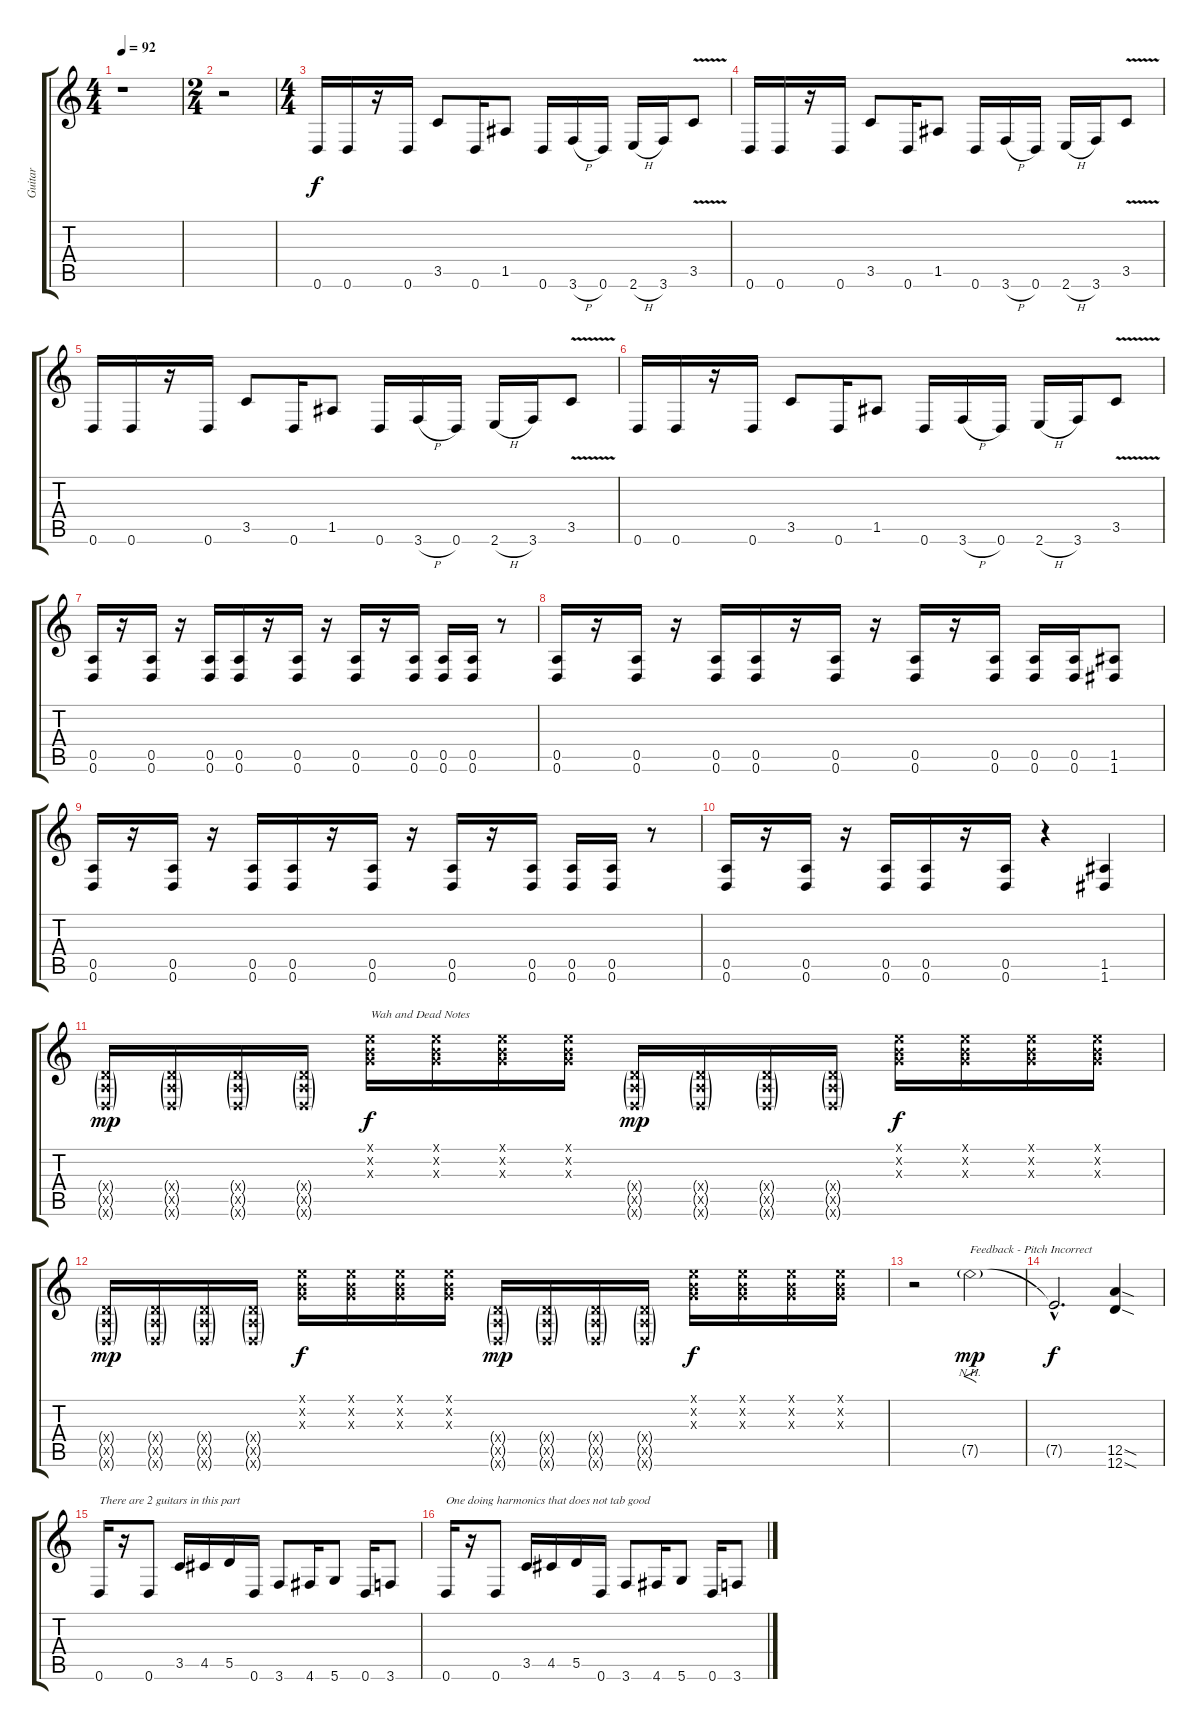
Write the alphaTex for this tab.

\track ("Guitar" "Guitar") {instrument distortionguitar}
\staff {score tabs}
\tuning (E4 B3 G3 D3 A2 D2) {hide}
\ts (4 4)
\tempo 92
\clef g2
\ks c
r.1{dy f instrument distortionguitar} |
\ts (2 4)
r.2 |
\ts (4 4)
0.6.16 0.6.16 r.16 0.6.16 3.5.8 0.6.16 1.5.8 0.6.16 3.6{h}.16 0.6.16 2.6{h}.16 3.6.16 3.5{v}.8 |
0.6.16 0.6.16 r.16 0.6.16 3.5.8 0.6.16 1.5.8 0.6.16 3.6{h}.16 0.6.16 2.6{h}.16 3.6.16 3.5{v}.8 |
0.6.16 0.6.16 r.16 0.6.16 3.5.8 0.6.16 1.5.8 0.6.16 3.6{h}.16 0.6.16 2.6{h}.16 3.6.16 3.5{v}.8 |
0.6.16 0.6.16 r.16 0.6.16 3.5.8 0.6.16 1.5.8 0.6.16 3.6{h}.16 0.6.16 2.6{h}.16 3.6.16 3.5{v}.8 |
(0.5 0.6).16 r.16 (0.5 0.6).16 r.16 (0.5 0.6).16 (0.5 0.6).16 r.16 (0.5 0.6).16 r.16 (0.5 0.6).16 r.16 (0.5 0.6).16 (0.5 0.6).16 (0.5 0.6).16 r.8 |
(0.5 0.6).16 r.16 (0.5 0.6).16 r.16 (0.5 0.6).16 (0.5 0.6).16 r.16 (0.5 0.6).16 r.16 (0.5 0.6).16 r.16 (0.5 0.6).16 (0.5 0.6).16 (0.5 0.6).16 (1.5 1.6).8 |
(0.5 0.6).16 r.16 (0.5 0.6).16 r.16 (0.5 0.6).16 (0.5 0.6).16 r.16 (0.5 0.6).16 r.16 (0.5 0.6).16 r.16 (0.5 0.6).16 (0.5 0.6).16 (0.5 0.6).16 r.8 |
(0.5 0.6).16 r.16 (0.5 0.6).16 r.16 (0.5 0.6).16 (0.5 0.6).16 r.16 (0.5 0.6).16 r.4 (1.5 1.6).4 |
(0.4{g x} 0.5{g x} 0.6{g x}).16{dy mp instrument guitarharmonics} (0.4{g x} 0.5{g x} 0.6{g x}).16 (0.4{g x} 0.5{g x} 0.6{g x}).16 (0.4{g x} 0.5{g x} 0.6{g x}).16 (0.1{x} 0.2{x} 0.3{x}).16{txt "Wah and Dead Notes" dy f} (0.1{x} 0.2{x} 0.3{x}).16 (0.1{x} 0.2{x} 0.3{x}).16 (0.1{x} 0.2{x} 0.3{x}).16 (0.4{g x} 0.5{g x} 0.6{g x}).16{dy mp} (0.4{g x} 0.5{g x} 0.6{g x}).16 (0.4{g x} 0.5{g x} 0.6{g x}).16 (0.4{g x} 0.5{g x} 0.6{g x}).16 (0.1{x} 0.2{x} 0.3{x}).16{dy f} (0.1{x} 0.2{x} 0.3{x}).16 (0.1{x} 0.2{x} 0.3{x}).16 (0.1{x} 0.2{x} 0.3{x}).16 |
(0.4{g x} 0.5{g x} 0.6{g x}).16{dy mp} (0.4{g x} 0.5{g x} 0.6{g x}).16 (0.4{g x} 0.5{g x} 0.6{g x}).16 (0.4{g x} 0.5{g x} 0.6{g x}).16 (0.1{x} 0.2{x} 0.3{x}).16{dy f} (0.1{x} 0.2{x} 0.3{x}).16 (0.1{x} 0.2{x} 0.3{x}).16 (0.1{x} 0.2{x} 0.3{x}).16 (0.4{g x} 0.5{g x} 0.6{g x}).16{dy mp} (0.4{g x} 0.5{g x} 0.6{g x}).16 (0.4{g x} 0.5{g x} 0.6{g x}).16 (0.4{g x} 0.5{g x} 0.6{g x}).16 (0.1{x} 0.2{x} 0.3{x}).16{dy f} (0.1{x} 0.2{x} 0.3{x}).16 (0.1{x} 0.2{x} 0.3{x}).16 (0.1{x} 0.2{x} 0.3{x}).16 |
r.2 7.5{nh g}.2{f txt "Feedback - Pitch Incorrect" dy mp instrument distortionguitar} |
7.5{hac t}.2{d dy f} (12.5{sod} 12.6{sod}).4 |
0.6.16{txt "There are 2 guitars in this part"} r.16 0.6.8 3.5.16 4.5.16 5.5.16 0.6.16 3.6.8 4.6.16 5.6.8 0.6.16 3.6.8 |
0.6.16{txt "One doing harmonics that does not tab good"} r.16 0.6.8 3.5.16 4.5.16 5.5.16 0.6.16 3.6.8 4.6.16 5.6.8 0.6.16 3.6.8
